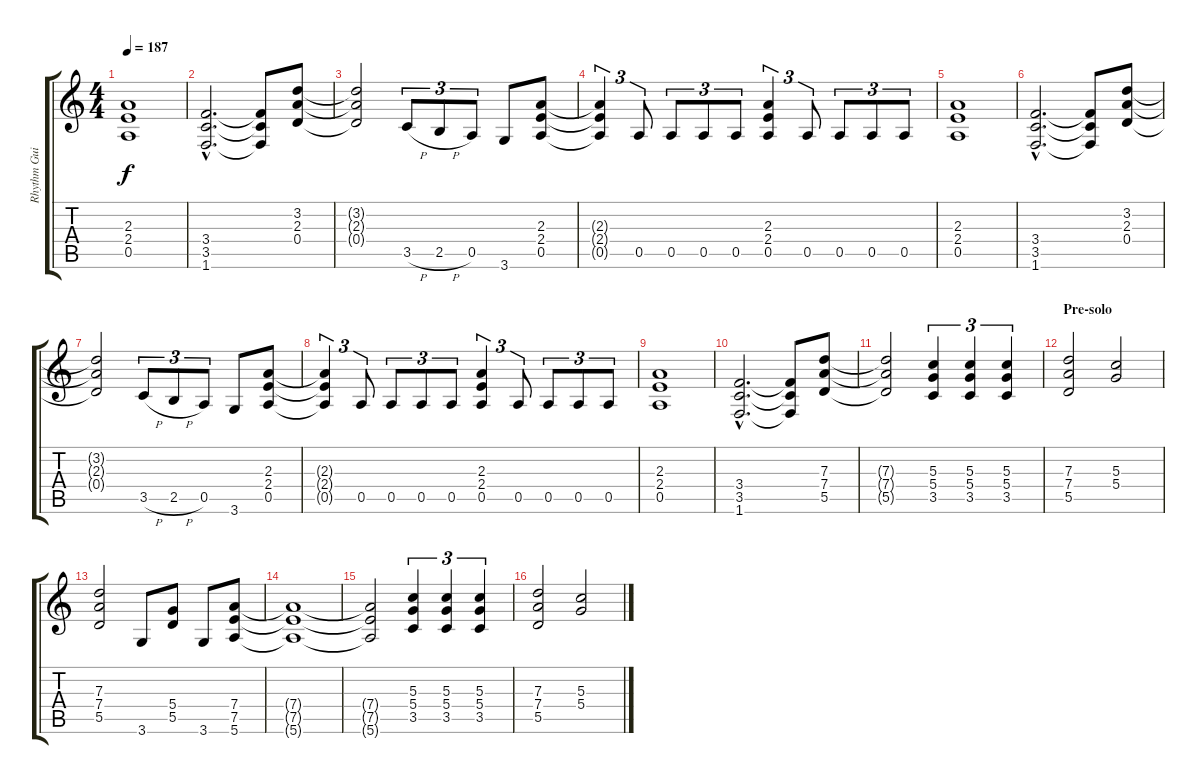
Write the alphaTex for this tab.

\track ("Rhythm Guitar" "Rhythm Gui") {instrument distortionguitar}
\staff {score tabs}
\tuning (E4 B3 G3 D3 A2 E2) {hide}
\ts (4 4)
\tempo 187
\clef g2
\ks c
(2.3 2.4 0.5).1{dy f} |
(3.4{hac} 3.5{hac} 1.6{hac}).2{d} (3.4{t} 3.5{t} 1.6{t}).8 (3.2 2.3 0.4).8 |
(3.2{t} 2.3{t} 0.4{t}).2 3.5{h}.8{tu (3 2)} 2.5{h}.8{tu (3 2)} 0.5.8{tu (3 2)} 3.6.8 (2.3 2.4 0.5).8 |
(2.3{t} 2.4{t} 0.5{t}).4{tu (3 2)} 0.5.8{tu (3 2)} 0.5.8{tu (3 2)} 0.5.8{tu (3 2)} 0.5.8{tu (3 2)} (2.3 2.4 0.5).4{tu (3 2)} 0.5.8{tu (3 2)} 0.5.8{tu (3 2)} 0.5.8{tu (3 2)} 0.5.8{tu (3 2)} |
(2.3 2.4 0.5).1 |
(3.4{hac} 3.5{hac} 1.6{hac}).2{d} (3.4{t} 3.5{t} 1.6{t}).8 (3.2 2.3 0.4).8 |
(3.2{t} 2.3{t} 0.4{t}).2 3.5{h}.8{tu (3 2)} 2.5{h}.8{tu (3 2)} 0.5.8{tu (3 2)} 3.6.8 (2.3 2.4 0.5).8 |
(2.3{t} 2.4{t} 0.5{t}).4{tu (3 2)} 0.5.8{tu (3 2)} 0.5.8{tu (3 2)} 0.5.8{tu (3 2)} 0.5.8{tu (3 2)} (2.3 2.4 0.5).4{tu (3 2)} 0.5.8{tu (3 2)} 0.5.8{tu (3 2)} 0.5.8{tu (3 2)} 0.5.8{tu (3 2)} |
(2.3 2.4 0.5).1 |
(3.4{hac} 3.5{hac} 1.6{hac}).2{d} (3.4{t} 3.5{t} 1.6{t}).8 (7.3 7.4 5.5).8 |
(7.3{t} 7.4{t} 5.5{t}).2 (5.3 5.4 3.5).4{tu (3 2)} (5.3 5.4 3.5).4{tu (3 2)} (5.3 5.4 3.5).4{tu (3 2)} |
\section ("" "Pre-solo")
(7.3 7.4 5.5).2 (5.3 5.4).2 |
(7.3 7.4 5.5).2 3.6.8 (5.4 5.5).8 3.6.8 (7.4 7.5 5.6).8 |
(7.4{t} 7.5{t} 5.6{t}).1 |
(7.4{t} 7.5{t} 5.6{t}).2 (5.3 5.4 3.5).4{tu (3 2)} (5.3 5.4 3.5).4{tu (3 2)} (5.3 5.4 3.5).4{tu (3 2)} |
(7.3 7.4 5.5).2 (5.3 5.4).2
